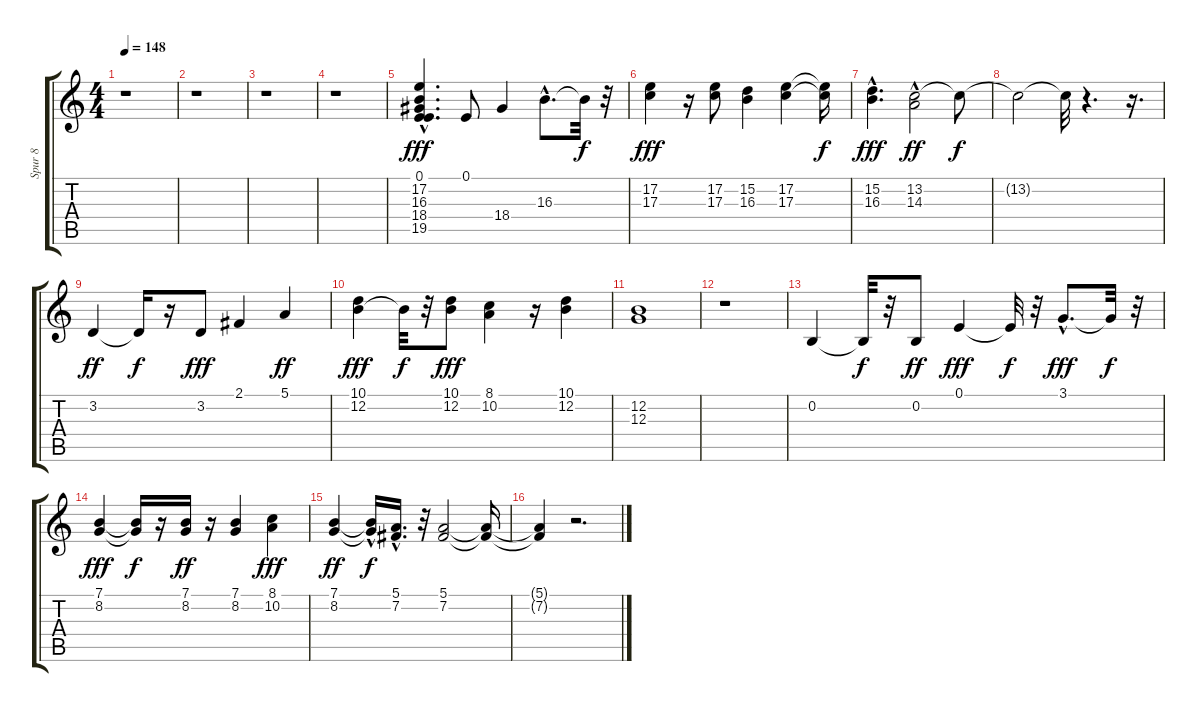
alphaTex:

\track ("Spur 8" "Spur 8") {instrument stringensemble1}
\staff {score tabs}
\tuning (E4 B3 G3 D3 A2 E2) {hide}
\ts (4 4)
\tempo 148
\clef g2
\ks c
r.1{dy f} |
r.1 |
r.1 |
r.1 |
(0.1 17.2{hac} 16.3{hac} 18.4{hac} 19.5).4{d dy fff} 0.1.8 18.4.4 16.3{hac}.8{d} 16.3{t}.32{dy f} r.32 |
(17.2 17.3).4{dy fff} r.16 (17.2 17.3).8 (15.2 16.3).4 (17.2 17.3).4 (17.2{t} 17.3{t}).16{dy f} |
(15.2{hac} 16.3{hac}).4{d dy fff} (13.2 14.3{hac}).2{dy ff} 13.2{t}.8{dy f} |
13.2{t}.2 13.2{t}.32 r.4{d} r.16{d} |
3.2.4{dy ff} 3.2{t}.16{dy f} r.16 3.2.8{dy fff} 2.1.4 5.1.4{dy ff} |
(10.1 12.2).4{dy fff} 12.2{t}.32{dy f} r.32 (10.1 12.2).8{dy fff} (8.1 10.2).4 r.16 (10.1 12.2).4 |
(12.2 12.3).1 |
r.1 |
0.2.4 0.2{t}.32{dy f} r.32 0.2.8{dy ff} 0.1.4{dy fff} 0.1{t}.32{dy f} r.32 3.1{hac}.8{d dy fff} 3.1{t}.32{dy f} r.32 |
(7.1 8.2).4{dy fff} (7.1{t} 8.2{t}).16{dy f} r.16 (7.1 8.2).16{dy ff} r.16 (7.1 8.2).4 (8.1 10.2).4{dy fff} |
(7.1 8.2).4{dy ff} (7.1{hac t} 8.2{hac t}).16{dy f} (5.1 7.2{hac}).16{d} r.32 (5.1 7.2).2 (5.1{t} 7.2{t}).16 |
(5.1{t} 7.2{t}).4 r.2{d}
